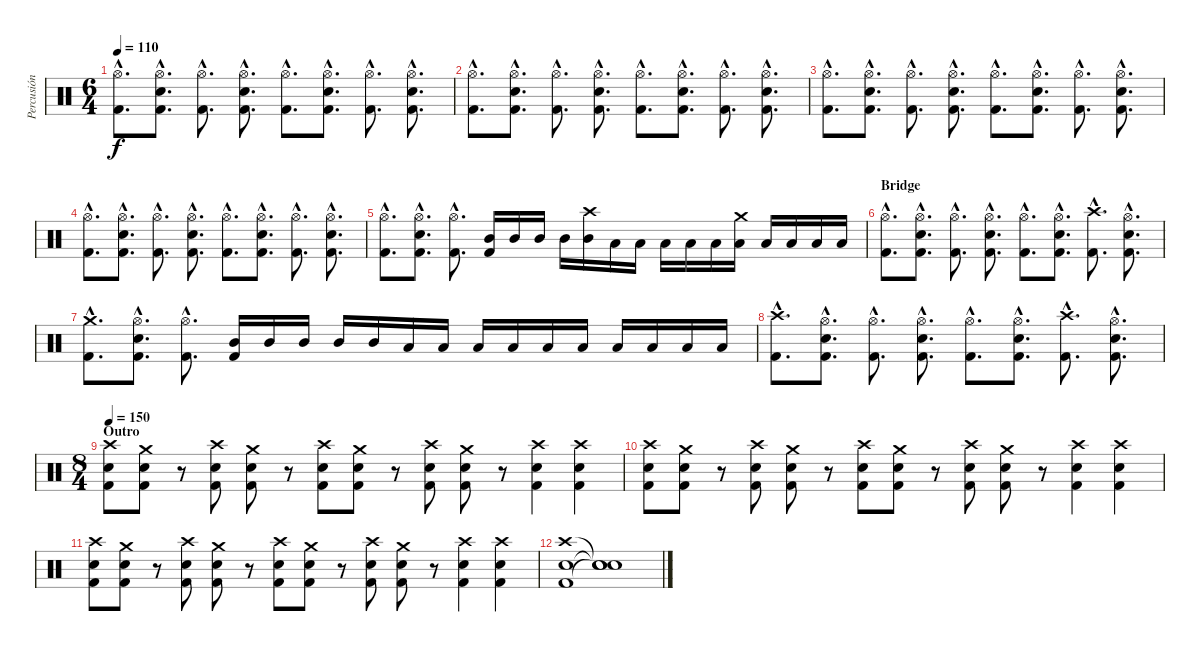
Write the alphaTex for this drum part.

\track ("Percusión" "Percusión") {instrument percussion}
\staff {score}
\articulation defaults
\ts (6 4)
\tempo 110
\clef neutral
\ks c
("Hi-Hat (open)"{hac} "Kick (hit) 2"{hac}).8{d dy f} ("Hi-Hat (open)"{hac} "Snare (hit) 2"{hac} "Kick (hit) 2"{hac}).8{d} ("Hi-Hat (open)"{hac} "Kick (hit) 2"{hac}).8{d} ("Hi-Hat (open)"{hac} "Snare (hit) 2"{hac} "Kick (hit) 2"{hac}).8{d} ("Hi-Hat (open)"{hac} "Kick (hit) 2"{hac}).8{d} ("Hi-Hat (open)"{hac} "Snare (hit) 2"{hac} "Kick (hit) 2"{hac}).8{d} ("Hi-Hat (open)"{hac} "Kick (hit) 2"{hac}).8{d} ("Hi-Hat (open)"{hac} "Snare (hit) 2"{hac} "Kick (hit) 2"{hac}).8{d} |
("Hi-Hat (open)"{hac} "Kick (hit) 2"{hac}).8{d} ("Hi-Hat (open)"{hac} "Snare (hit) 2"{hac} "Kick (hit) 2"{hac}).8{d} ("Hi-Hat (open)"{hac} "Kick (hit) 2"{hac}).8{d} ("Hi-Hat (open)"{hac} "Snare (hit) 2"{hac} "Kick (hit) 2"{hac}).8{d} ("Hi-Hat (open)"{hac} "Kick (hit) 2"{hac}).8{d} ("Hi-Hat (open)"{hac} "Snare (hit) 2"{hac} "Kick (hit) 2"{hac}).8{d} ("Hi-Hat (open)"{hac} "Kick (hit) 2"{hac}).8{d} ("Hi-Hat (open)"{hac} "Snare (hit) 2"{hac} "Kick (hit) 2"{hac}).8{d} |
("Hi-Hat (open)"{hac} "Kick (hit) 2"{hac}).8{d} ("Hi-Hat (open)"{hac} "Snare (hit) 2"{hac} "Kick (hit) 2"{hac}).8{d} ("Hi-Hat (open)"{hac} "Kick (hit) 2"{hac}).8{d} ("Hi-Hat (open)"{hac} "Snare (hit) 2"{hac} "Kick (hit) 2"{hac}).8{d} ("Hi-Hat (open)"{hac} "Kick (hit) 2"{hac}).8{d} ("Hi-Hat (open)"{hac} "Snare (hit) 2"{hac} "Kick (hit) 2"{hac}).8{d} ("Hi-Hat (open)"{hac} "Kick (hit) 2"{hac}).8{d} ("Hi-Hat (open)"{hac} "Snare (hit) 2"{hac} "Kick (hit) 2"{hac}).8{d} |
("Hi-Hat (open)"{hac} "Kick (hit) 2"{hac}).8{d} ("Hi-Hat (open)"{hac} "Snare (hit) 2"{hac} "Kick (hit) 2"{hac}).8{d} ("Hi-Hat (open)"{hac} "Kick (hit) 2"{hac}).8{d} ("Hi-Hat (open)"{hac} "Snare (hit) 2"{hac} "Kick (hit) 2"{hac}).8{d} ("Hi-Hat (open)"{hac} "Kick (hit) 2"{hac}).8{d} ("Hi-Hat (open)"{hac} "Snare (hit) 2"{hac} "Kick (hit) 2"{hac}).8{d} ("Hi-Hat (open)"{hac} "Kick (hit) 2"{hac}).8{d} ("Hi-Hat (open)"{hac} "Snare (hit) 2"{hac} "Kick (hit) 2"{hac}).8{d} |
("Hi-Hat (open)"{hac} "Kick (hit) 2"{hac}).8{d} ("Hi-Hat (open)"{hac} "Snare (hit) 2"{hac} "Kick (hit) 2"{hac}).8{d} ("Hi-Hat (open)"{hac} "Kick (hit) 2"{hac}).8{d} ("Mid Tom (hit)" "Kick (hit) 2").16 "Mid Tom (hit)".16 "Mid Tom (hit)".16 "Mid Tom (hit)".16 ("Crash high (hit)" "Mid Tom (hit)").16 "Low Tom (hit)".16 "Low Tom (hit)".16 "Low Tom (hit)".16 "Low Tom (hit)".16 "Low Tom (hit)".16 ("Crash medium (hit)" "Low Tom (hit)").16 "Low Tom (hit)".16 "Low Floor Tom (hit)".16 "Low Floor Tom (hit)".16 "Low Floor Tom (hit)".16 |
\section ("" "Bridge")
("Hi-Hat (open)"{hac} "Kick (hit) 2"{hac}).8{d} ("Hi-Hat (open)"{hac} "Snare (hit) 2"{hac} "Kick (hit) 2"{hac}).8{d} ("Hi-Hat (open)"{hac} "Kick (hit) 2"{hac}).8{d} ("Hi-Hat (open)"{hac} "Snare (hit) 2"{hac} "Kick (hit) 2"{hac}).8{d} ("Hi-Hat (open)"{hac} "Kick (hit) 2"{hac}).8{d} ("Hi-Hat (open)"{hac} "Snare (hit) 2"{hac} "Kick (hit) 2"{hac}).8{d} ("Crash high (hit)"{hac} "Kick (hit) 2"{hac}).8{d} ("Hi-Hat (open)"{hac} "Snare (hit) 2"{hac} "Kick (hit) 2"{hac}).8{d} |
("Crash medium (hit)"{hac} "Kick (hit) 2"{hac}).8{d} ("Hi-Hat (open)"{hac} "Snare (hit) 2"{hac} "Kick (hit) 2"{hac}).8{d} ("Hi-Hat (open)"{hac} "Kick (hit) 2"{hac}).8{d} ("Mid Tom (hit)" "Kick (hit) 2").16 "Mid Tom (hit)".16 "Mid Tom (hit)".16 "Mid Tom (hit)".16 "Mid Tom (hit)".16 "Low Tom (hit)".16 "Low Tom (hit)".16 "Low Tom (hit)".16 "Low Tom (hit)".16 "Low Tom (hit)".16 "Low Tom (hit)".16 "Low Tom (hit)".16 "Low Floor Tom (hit)".16 "Low Floor Tom (hit)".16 "Low Floor Tom (hit)".16 |
("Crash high (hit)"{hac} "Kick (hit) 2"{hac}).8{d} ("Hi-Hat (open)"{hac} "Snare (hit) 2"{hac} "Kick (hit) 2"{hac}).8{d} ("Hi-Hat (open)"{hac} "Kick (hit) 2"{hac}).8{d} ("Hi-Hat (open)"{hac} "Snare (hit) 2"{hac} "Kick (hit) 2"{hac}).8{d} ("Hi-Hat (open)"{hac} "Kick (hit) 2"{hac}).8{d} ("Hi-Hat (open)"{hac} "Snare (hit) 2"{hac} "Kick (hit) 2"{hac}).8{d} ("Crash high (hit)"{hac} "Kick (hit) 2"{hac}).8{d} ("Hi-Hat (open)"{hac} "Snare (hit) 2"{hac} "Kick (hit) 2"{hac}).8{d} |
\ts (8 4)
\section ("" "Outro")
\tempo 150
("Crash high (hit)" "Snare (hit) 2" "Kick (hit) 2").8 ("Crash medium (hit)" "Snare (hit) 2" "Kick (hit) 2").8 r.8 ("Crash high (hit)" "Snare (hit) 2" "Kick (hit) 2").8 ("Crash medium (hit)" "Snare (hit) 2" "Kick (hit) 2").8 r.8 ("Crash high (hit)" "Snare (hit) 2" "Kick (hit) 2").8 ("Crash medium (hit)" "Snare (hit) 2" "Kick (hit) 2").8 r.8 ("Crash high (hit)" "Snare (hit) 2" "Kick (hit) 2").8 ("Crash medium (hit)" "Snare (hit) 2" "Kick (hit) 2").8 r.8 ("Crash high (hit)" "Snare (hit) 2" "Kick (hit) 2").4 ("Crash high (hit)" "Snare (hit) 2" "Kick (hit) 2").4 |
("Crash high (hit)" "Snare (hit) 2" "Kick (hit) 2").8 ("Crash medium (hit)" "Snare (hit) 2" "Kick (hit) 2").8 r.8 ("Crash high (hit)" "Snare (hit) 2" "Kick (hit) 2").8 ("Crash medium (hit)" "Snare (hit) 2" "Kick (hit) 2").8 r.8 ("Crash high (hit)" "Snare (hit) 2" "Kick (hit) 2").8 ("Crash medium (hit)" "Snare (hit) 2" "Kick (hit) 2").8 r.8 ("Crash high (hit)" "Snare (hit) 2" "Kick (hit) 2").8 ("Crash medium (hit)" "Snare (hit) 2" "Kick (hit) 2").8 r.8 ("Crash high (hit)" "Snare (hit) 2" "Kick (hit) 2").4 ("Crash high (hit)" "Snare (hit) 2" "Kick (hit) 2").4 |
("Crash high (hit)" "Snare (hit) 2" "Kick (hit) 2").8 ("Crash medium (hit)" "Snare (hit) 2" "Kick (hit) 2").8 r.8 ("Crash high (hit)" "Snare (hit) 2" "Kick (hit) 2").8 ("Crash medium (hit)" "Snare (hit) 2" "Kick (hit) 2").8 r.8 ("Crash high (hit)" "Snare (hit) 2" "Kick (hit) 2").8 ("Crash medium (hit)" "Snare (hit) 2" "Kick (hit) 2").8 r.8 ("Crash high (hit)" "Snare (hit) 2" "Kick (hit) 2").8 ("Crash medium (hit)" "Snare (hit) 2" "Kick (hit) 2").8 r.8 ("Crash high (hit)" "Snare (hit) 2" "Kick (hit) 2").4 ("Crash high (hit)" "Snare (hit) 2" "Kick (hit) 2").4 |
("Crash high (hit)" "Snare (hit) 2" "Kick (hit) 2").1 ("Snare (hit)"{t} "Snare (hit)"{t} "Snare (hit)"{t}).1
